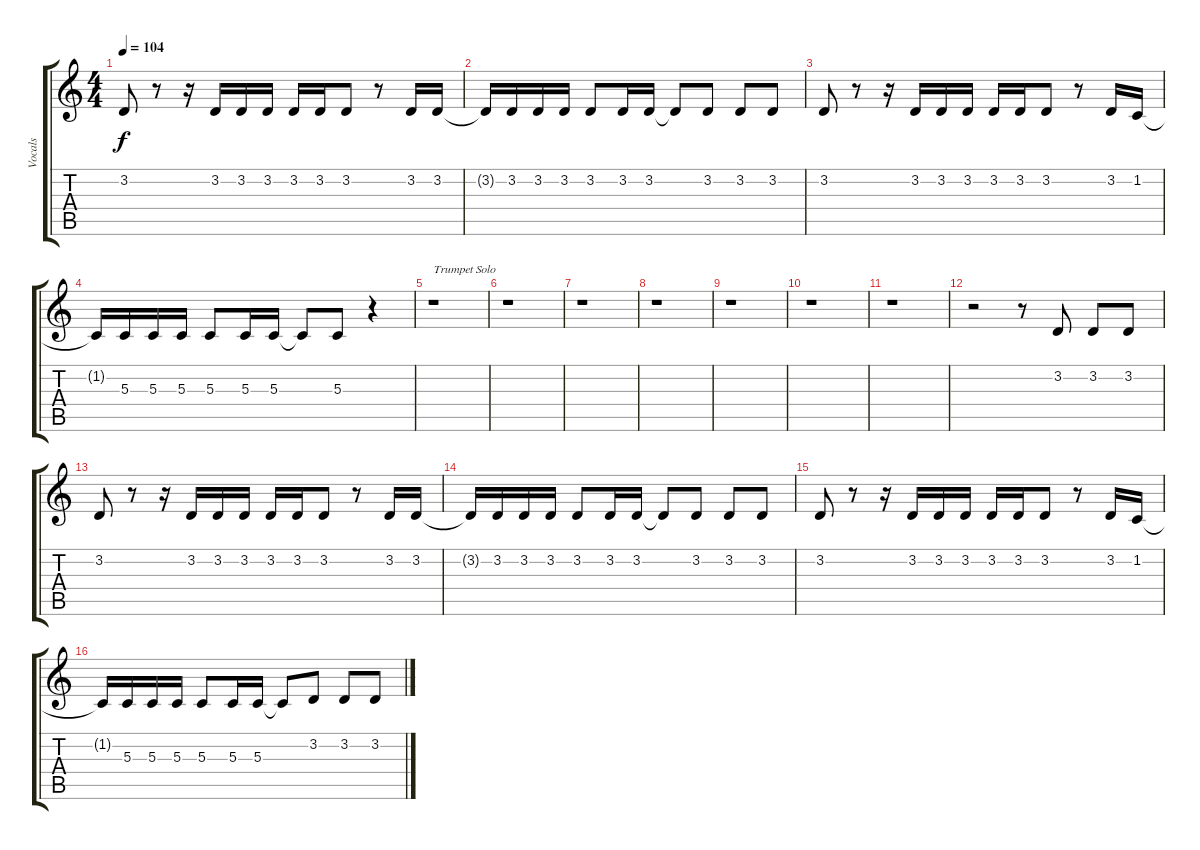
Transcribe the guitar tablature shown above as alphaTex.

\track ("Vocals" "Vocals") {instrument synthvoice}
\staff {score tabs}
\tuning (E4 B3 G3 D3 A2 E2) {hide}
\ts (4 4)
\tempo 104
\clef g2
\ks c
3.2.8{dy f} r.8 r.16 3.2.16 3.2.16 3.2.16 3.2.16 3.2.16 3.2.8 r.8 3.2.16 3.2.16 |
3.2{t}.16 3.2.16 3.2.16 3.2.16 3.2.8 3.2.16 3.2.16 3.2{t}.8 3.2.8 3.2.8 3.2.8 |
3.2.8 r.8 r.16 3.2.16 3.2.16 3.2.16 3.2.16 3.2.16 3.2.8 r.8 3.2.16 1.2.16 |
1.2{t}.16 5.3.16 5.3.16 5.3.16 5.3.8 5.3.16 5.3.16 5.3{t}.8 5.3.8 r.4 |
r.1{txt "Trumpet Solo"} |
r.1 |
r.1 |
r.1 |
r.1 |
r.1 |
r.1 |
r.2 r.8 3.2.8 3.2.8 3.2.8 |
3.2.8 r.8 r.16 3.2.16 3.2.16 3.2.16 3.2.16 3.2.16 3.2.8 r.8 3.2.16 3.2.16 |
3.2{t}.16 3.2.16 3.2.16 3.2.16 3.2.8 3.2.16 3.2.16 3.2{t}.8 3.2.8 3.2.8 3.2.8 |
3.2.8 r.8 r.16 3.2.16 3.2.16 3.2.16 3.2.16 3.2.16 3.2.8 r.8 3.2.16 1.2.16 |
1.2{t}.16 5.3.16 5.3.16 5.3.16 5.3.8 5.3.16 5.3.16 5.3{t}.8 3.2.8 3.2.8 3.2.8
